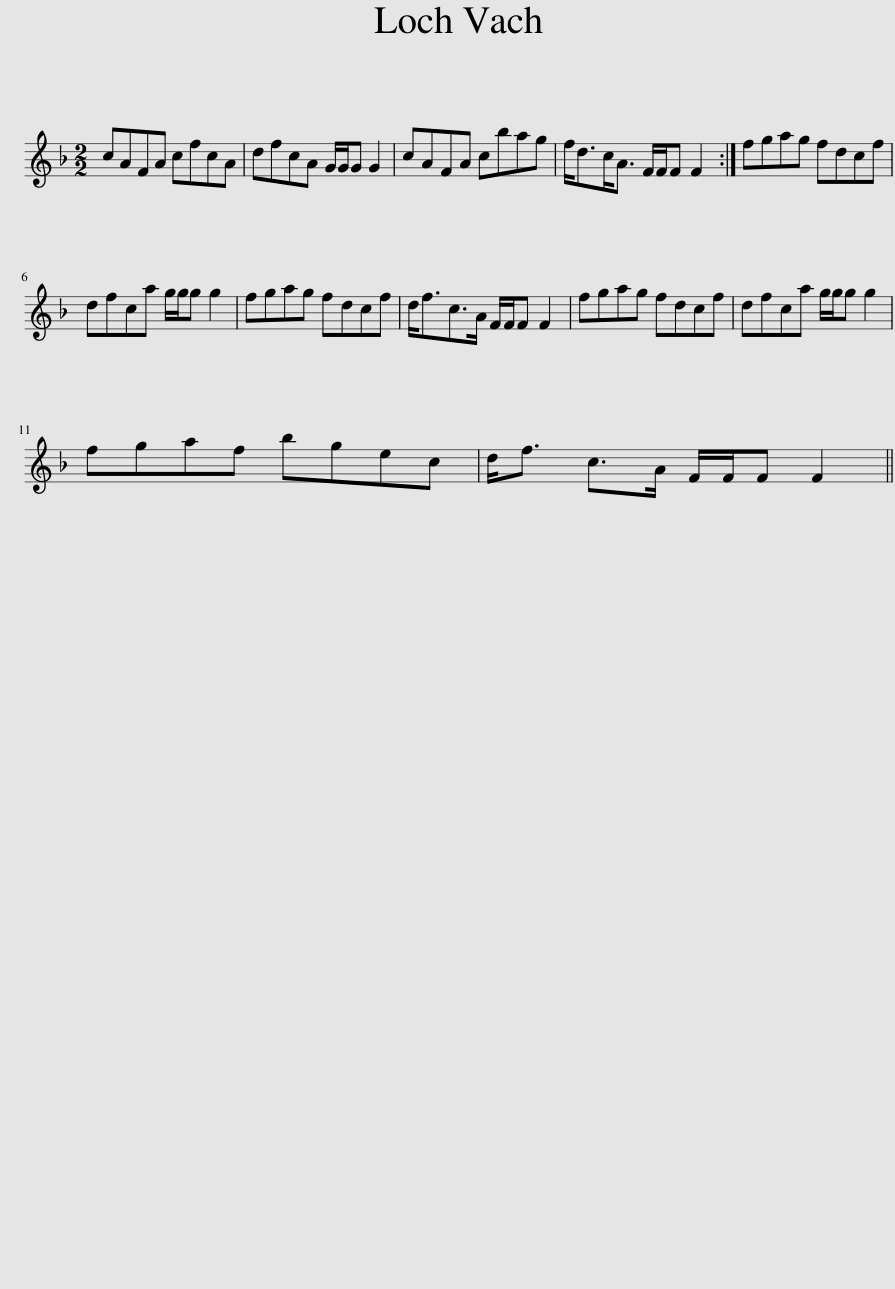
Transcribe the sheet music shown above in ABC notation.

X:1
L:1/8
M:2/2
I:linebreak $
K:F
V:1 treble
V:1
 cAFA cfcA | dfcA G/G/G G2 | cAFA cbag | f<dc<A F/F/F F2 :| fgag fdcf |$ %5
 dfca g/g/g g2 | fgag fdcf | d<fc>A F/F/F F2 | fgag fdcf | dfca g/g/g g2 |$ %10
 fgaf bgec | d<f c>A F/F/F F2 || %12
